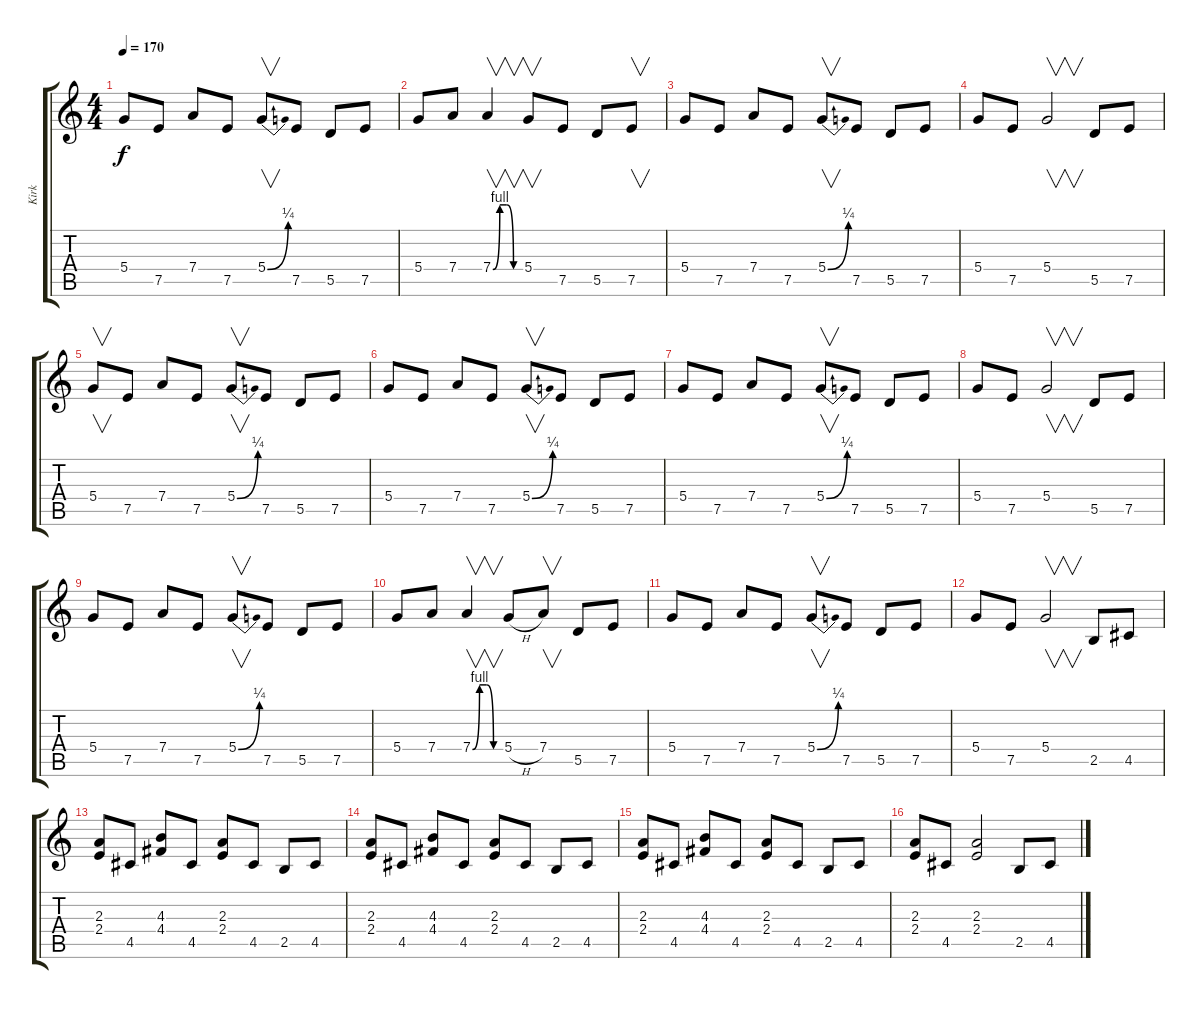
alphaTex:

\track ("Kirk" "Kirk") {instrument distortionguitar}
\staff {score tabs}
\tuning (E4 B3 G3 D3 A2 E2) {hide}
\ts (4 4)
\tempo 170
\clef g2
\ks c
5.4.8{dy f} 7.5.8 7.4.8 7.5.8 5.4{be (bend 0 0 60 1)}.8{v} 7.5.8 5.5.8 7.5.8 |
5.4.8 7.4.8 7.4{be (custom 0 0 15 4 30 4 45 0 60 0)}.4{v} 5.4.8{v} 7.5.8 5.5.8 7.5.8{v} |
5.4.8 7.5.8 7.4.8 7.5.8 5.4{be (bend 0 0 60 1)}.8{v} 7.5.8 5.5.8 7.5.8 |
5.4.8 7.5.8 5.4.2{v} 5.5.8 7.5.8 |
5.4.8{v} 7.5.8 7.4.8 7.5.8 5.4{be (bend 0 0 60 1)}.8{v} 7.5.8 5.5.8 7.5.8 |
5.4.8 7.5.8 7.4.8 7.5.8 5.4{be (bend 0 0 60 1)}.8{v} 7.5.8 5.5.8 7.5.8 |
5.4.8 7.5.8 7.4.8 7.5.8 5.4{be (bend 0 0 60 1)}.8{v} 7.5.8 5.5.8 7.5.8 |
5.4.8 7.5.8 5.4.2{v} 5.5.8 7.5.8 |
5.4.8 7.5.8 7.4.8 7.5.8 5.4{be (bend 0 0 60 1)}.8{v} 7.5.8 5.5.8 7.5.8 |
5.4.8 7.4.8 7.4{be (custom 0 0 15 4 30 4 45 0 60 0)}.4{v} 5.4{h}.8 7.4.8{v} 5.5.8 7.5.8 |
5.4.8 7.5.8 7.4.8 7.5.8 5.4{be (bend 0 0 60 1)}.8{v} 7.5.8 5.5.8 7.5.8 |
5.4.8 7.5.8 5.4.2{v} 2.5.8 4.5.8 |
(2.3 2.4).8 4.5.8 (4.3 4.4).8 4.5.8 (2.3 2.4).8 4.5.8 2.5.8 4.5.8 |
(2.3 2.4).8 4.5.8 (4.3 4.4).8 4.5.8 (2.3 2.4).8 4.5.8 2.5.8 4.5.8 |
(2.3 2.4).8 4.5.8 (4.3 4.4).8 4.5.8 (2.3 2.4).8 4.5.8 2.5.8 4.5.8 |
(2.3 2.4).8 4.5.8 (2.3 2.4).2 2.5.8 4.5.8
